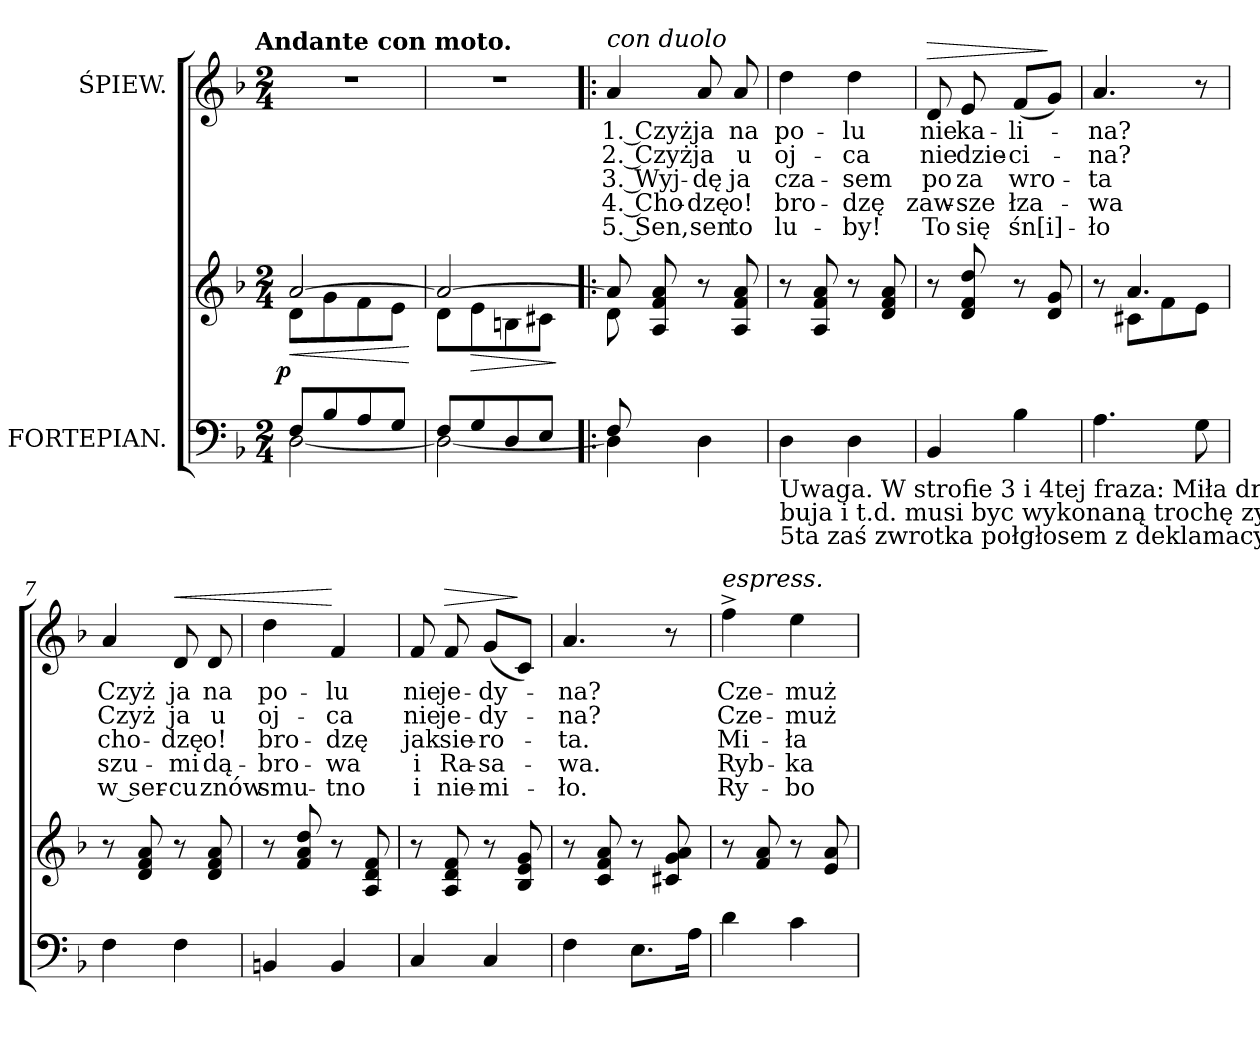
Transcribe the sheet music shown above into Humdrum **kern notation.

**kern	**kern	**dynam	**kern	**text	**text	**text	**text	**text	**dynam
*part2	*part2	*part2	*part1	*part1	*part1	*part1	*part1	*part1	*part1
*staff3	*staff2	*staff2/3	*staff1	*staff1	*staff1	*staff1	*staff1	*staff1	*staff1
*I"FORTEPIAN.	*	*	*I"ŚPIEW.	*	*	*	*	*	*
*clefF4	*clefG2	*	*clefG2	*	*	*	*	*	*
*k[b-]	*k[b-]	*	*k[b-]	*	*	*	*	*	*
*d:	*d:	*	*d:	*	*	*	*	*	*
!!LO:TX:omd:t=Andante con moto.
*M2/4	*M2/4	*	*M2/4	*	*	*	*	*	*
*MM72	*MM72	*	*MM72	*	*	*	*	*	*
=1	=1	=1	=1	=1	=1	=1	=1	=1	=1
*^	*^	*	*	*	*	*	*	*	*
!	!	!	!	!LO:HP:b	!	!	!	!	!	!	!
!	!	!	!	!LO:DY:n=1:rj	!	!	!	!	!	!	!
8F/L	[2D\	[2a/	8d\L	< p	2r	.	.	.	.	.	.
8B-/	.	.	8g\	.	.	.	.	.	.	.	.
8A/	.	.	8f\	.	.	.	.	.	.	.	.
8G/J	.	.	8e\J	.	.	.	.	.	.	.	.
*v	*v	*	*	*	*	*	*	*	*	*	*
*	*v	*v	*	*	*	*	*	*	*	*
.	.	[	.	.	.	.	.	.	.
=2	=2	=2	=2	=2	=2	=2	=2	=2	=2
*^	*^	*	*	*	*	*	*	*	*
8F/L	2D\_	2a/_	8d\L	.	2r	.	.	.	.	.	.
!	!	!	!	!LO:HP:b	!	!	!	!	!	!	!
8G/	.	.	8e\	>	.	.	.	.	.	.	.
8D/	.	.	8Bn\	.	.	.	.	.	.	.	.
8E/J	.	.	8c#X\J	.	.	.	.	.	.	.	.
*v	*v	*	*	*	*	*	*	*	*	*	*
*	*v	*v	*	*	*	*	*	*	*	*
.	.	]	.	.	.	.	.	.	.
=3!|:	=3!|:	=3!|:	=3!|:	=3!|:	=3!|:	=3!|:	=3!|:	=3!|:	=3!|:
*^	*^	*	*	*	*	*	*	*	*
!	!	!	!	!	!LO:TX:a:i:t=con duolo	!	!	!	!	!	!
8F/	4D\]	8a/]	8d\	.	4a/	1. Czyż	2. Czyż	3. Wyj-	4. Cho-	5. Sen,	.
8ryy	.	8A/ 8f/ 8a/	8ryy	.	.	.	.	.	.	.	.
4ryy	4D\	8r	4ryy	.	8a/	ja	ja	-dę	-dzę	sen	.
.	.	8A/ 8f/ 8a/	.	.	8a/	na	u	ja	o!	to	.
*v	*v	*	*	*	*	*	*	*	*	*	*
*	*v	*v	*	*	*	*	*	*	*	*
=4	=4	=4	=4	=4	=4	=4	=4	=4	=4
!LO:TX:b:t=Uwaga. W strofie 3 i 4tej fraza&colon; Miła drużka i t.d. Rybka\nbuja i t.d. musi byc wykonaną trochę zywiej, z pewną lekkością,\n5ta zaś zwrotka połgłosem z deklamacyą wyrazistszą.	!	!	!	!	!	!	!	!	!
4D\	8r	.	4dd\	po-	oj-	cza-	bro-	lu-	.
.	8A/ 8f/ 8a/	.	.	.	.	.	.	.	.
4D\	8r	.	4dd\	-lu	-ca	-sem	-dzę	-by!	.
.	8d/ 8f/ 8a/	.	.	.	.	.	.	.	.
=5	=5	=5	=5	=5	=5	=5	=5	=5	=5
!	!	!	!	!	!	!	!	!	!LO:HP:a
4BB-/	8r	.	8d/	nie	nie	po	zaw-	To	>
.	8d/ 8f/ 8dd/	.	8e/	ka-	dzie-	za	-sze	się	.
4B-\	8r	.	(8f/L	-li-	-ci-	wro-	łza-	śn[i]-	.
.	8d/ 8g/	.	8g/J)	.	.	.	.	.	]
=6	=6	=6	=6	=6	=6	=6	=6	=6	=6
*	*^	*	*	*	*	*	*	*	*
4.A\	8r	8ryy	.	4.a/	-na?	-na?	-ta	-wa	-ło	.
.	4.a/	8c#X\L	.	.	.	.	.	.	.	.
.	.	8f\	.	.	.	.	.	.	.	.
8G\	.	8e\J	.	8r	.	.	.	.	.	.
*	*v	*v	*	*	*	*	*	*	*	*
=7	=7	=7	=7	=7	=7	=7	=7	=7	=7
4F\	8r	.	4a/	Czyż	Czyż	cho-	szu-	w ser-	.
.	8d/ 8f/ 8a/	.	.	.	.	.	.	.	.
!	!	!	!	!	!	!	!	!	!LO:HP:a
4F\	8r	.	8d/	ja	ja	-dzę	-mi	-cu	<
.	8d/ 8f/ 8a/	.	8d/	na	u	o!	dą-	znów	.
=8	=8	=8	=8	=8	=8	=8	=8	=8	=8
4BBn/	8r	.	4dd\	po-	oj-	bro-	-bro-	smu-	.
.	8f/ 8a/ 8dd/	.	.	.	.	.	.	.	.
4BB/	8r	.	4f/	-lu	-ca	-dzę	-wa	-tno	[
.	8A/ 8d/ 8f/	.	.	.	.	.	.	.	.
=9	=9	=9	=9	=9	=9	=9	=9	=9	=9
4C/	8r	.	8f/	nie	nie	jak	i	i	.
!	!	!	!	!	!	!	!	!	!LO:HP:a
.	8A/ 8d/ 8f/	.	8f/	je-	je-	sie-	Ra-	nie-	>
4C/	8r	.	(8g/L	-dy-	-dy-	-ro-	-sa-	-mi-	.
.	8B-/ 8e/ 8g/	.	8c/J)	.	.	.	.	.	]
=10	=10	=10	=10	=10	=10	=10	=10	=10	=10
4F\	8r	.	4.a/	-na?	-na?	-ta.	-wa.	-ło.	.
.	8c/ 8f/ 8a/	.	.	.	.	.	.	.	.
8.E\L	8r	.	.	.	.	.	.	.	.
.	8c#X/ 8g/ 8a/	.	8r	.	.	.	.	.	.
16A\Jk	.	.	.	.	.	.	.	.	.
=11	=11	=11	=11	=11	=11	=11	=11	=11	=11
!	!	!	!LO:TX:a:i:t=espress.	!	!	!	!	!	!
4d\	8r	.	4ff^\	Cze-	Cze-	Mi-	Ryb-	Ry-	.
.	8f/ 8a/	.	.	.	.	.	.	.	.
4c\	8r	.	4ee\	-muż	-muż	-ła	-ka	-bo-	.
.	8e/ 8a/	.	.	.	.	.	.	.	.
=	=	=	=	=	=	=	=	=	=
*-	*-	*-	*-	*-	*-	*-	*-	*-	*-
